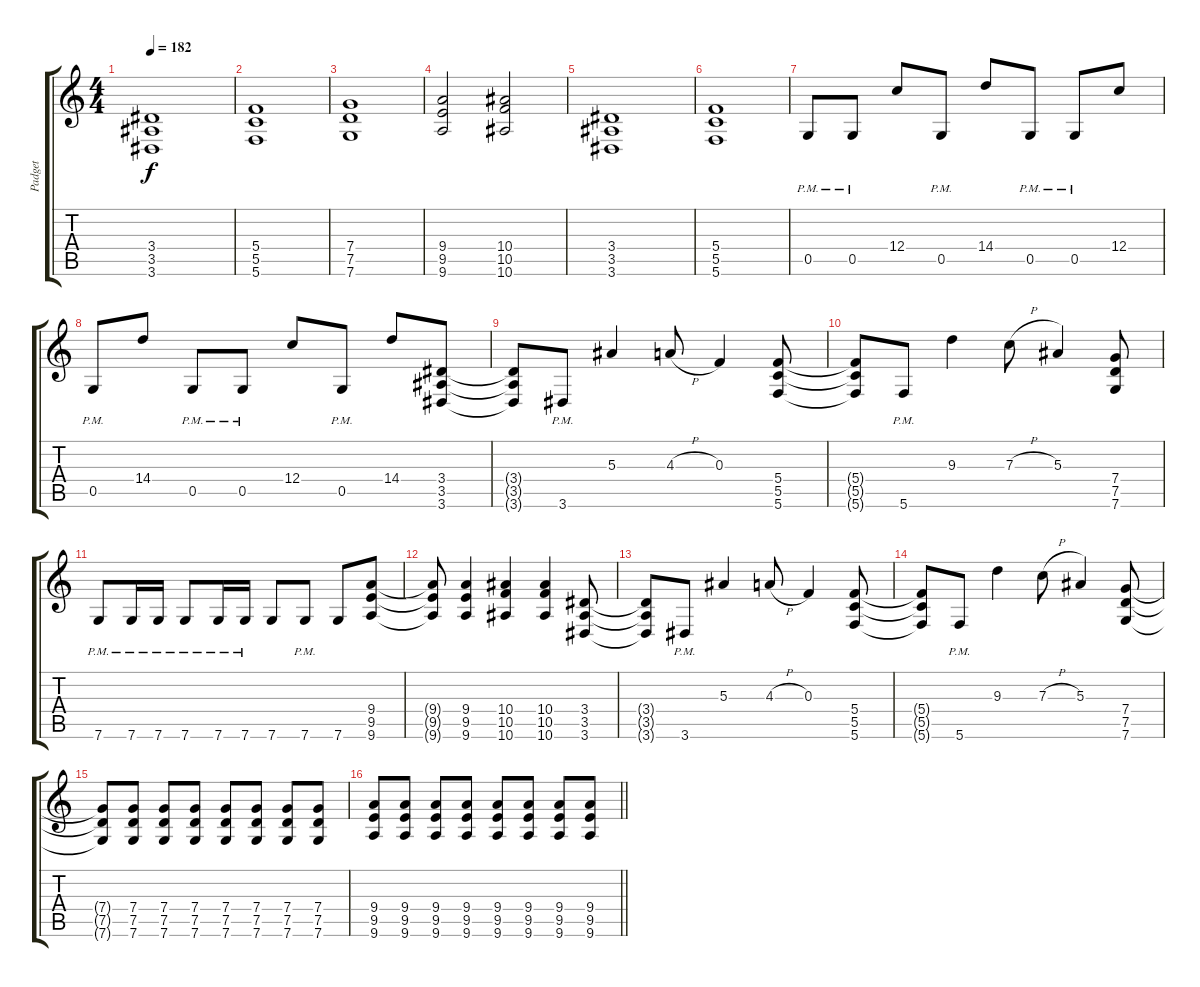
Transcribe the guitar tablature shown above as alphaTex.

\track ("Padget" "Padget") {instrument distortionguitar}
\staff {score tabs}
\tuning (D4 A3 F3 C3 G2 C2) {hide}
\ts (4 4)
\tempo 182
\clef g2
\ks c
(3.4 3.5 3.6).1{dy f} |
(5.4 5.5 5.6).1 |
(7.4 7.5 7.6).1 |
(9.4 9.5 9.6).2 (10.4 10.5 10.6).2 |
(3.4 3.5 3.6).1 |
(5.4 5.5 5.6).1 |
0.5{pm}.8 0.5{pm}.8 12.4.8 0.5{pm}.8 14.4.8 0.5{pm}.8 0.5{pm}.8 12.4.8 |
0.5{pm}.8 14.4.8 0.5{pm}.8 0.5{pm}.8 12.4.8 0.5{pm}.8 14.4.8 (3.4 3.5 3.6).8 |
(3.4{t} 3.5{t} 3.6{t}).8 3.6{pm}.8 5.3.4 4.3{h}.8 0.3.4 (5.4 5.5 5.6).8 |
(5.4{t} 5.5{t} 5.6{t}).8 5.6{pm}.8 9.3.4 7.3{h}.8 5.3.4 (7.4 7.5 7.6).8 |
7.6{pm}.8 7.6{pm}.16 7.6{pm}.16 7.6{pm}.8 7.6{pm}.16 7.6{pm}.16 7.6.8 7.6{pm}.8 7.6.8 (9.4 9.5 9.6).8 |
(9.4{t} 9.5{t} 9.6{t}).8 (9.4 9.5 9.6).4 (10.4 10.5 10.6).4 (10.4 10.5 10.6).4 (3.4 3.5 3.6).8 |
(3.4{t} 3.5{t} 3.6{t}).8 3.6{pm}.8 5.3.4 4.3{h}.8 0.3.4 (5.4 5.5 5.6).8 |
(5.4{t} 5.5{t} 5.6{t}).8 5.6{pm}.8 9.3.4 7.3{h}.8 5.3.4 (7.4 7.5 7.6).8 |
(7.4{t} 7.5{t} 7.6{t}).8 (7.4 7.5 7.6).8 (7.4 7.5 7.6).8 (7.4 7.5 7.6).8 (7.4 7.5 7.6).8 (7.4 7.5 7.6).8 (7.4 7.5 7.6).8 (7.4 7.5 7.6).8 |
\barLineRight lightlight
(9.4 9.5 9.6).8 (9.4 9.5 9.6).8 (9.4 9.5 9.6).8 (9.4 9.5 9.6).8 (9.4 9.5 9.6).8 (9.4 9.5 9.6).8 (9.4 9.5 9.6).8 (9.4 9.5 9.6).8
